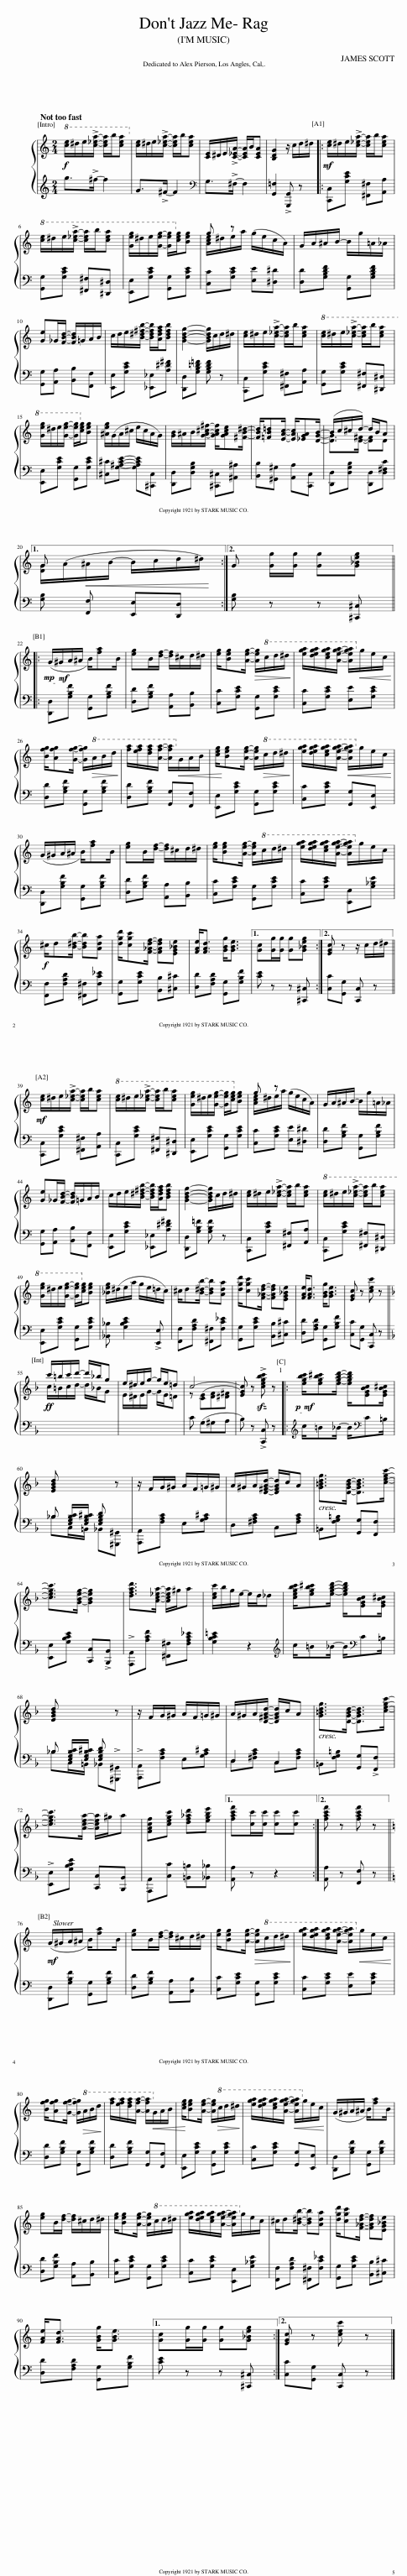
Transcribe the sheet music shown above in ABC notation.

X:1
%%score { ( 1 3 ) | ( 2 4 ) }
L:1/8
Q:1/4=90
M:2/4
I:linebreak $
K:C
V:1 treble
V:3 treble
V:2 treble
V:4 treble
V:1
!f!!8va(! [c'e']/^d'/e'/!>![c'_e'a']/- [c'e'a']/b'/[c'e'a']!8va)! | [ce]/^d/e/!>![c_ea]/- [cea]/b/[cea] | [CE]/^D/E/!>![C_EA]/- [CEA]/B/[CEA] | [B,DG]2 z/ c/d/^d/ |:!mf! [ce]/^d/e/!>![c_ea]/- [cea]/b/[cea] |$ %5
!8va(! [c'e']/^d'/e'/!>![c'_e'a']/- [c'e'a']/b'/[c'e'a'] | [ge'g']/^d'/e'/[ge'g']/- [ge'g']/!8va)![ceg]/[Beg] | [Ace]/^d/e/a/ (g/e/c/A/) | G/A/^A/B/- B/g/=A/_A/ |$ [Ge]_G/[FBd]/- [FBd]/=G/A/B/ | %10
 c/d/e/[B^d^fb]/- [Bdfb]/[Adfa]/[Bdfb] | [GBdg]2- [GBdg]/c/d/^d/ | [ce]/^d/e/!>![c_ea]/- [cea]/b/[cea] |!8va(! [c'e']/^d'/e'/!>![c'_e'a']/- [c'e'a']/b'/[c'e'a'] |$ [ge'g']/^d'/e'/[ge'g']/- [ge'g']/!8va)![ceg]/[Beg] | %15
 [^Aeg]/(G/A/^c/ e/c/A/G/) | [GB]/^A/B/[GA^c^f]/- [GAcf]/[GAce][^FB^d]/- | [FBd]/[=FB=d][EAc]/- [EAc]/[_EGA][DGB]/- | (B/c/^c/d/-) d/B/A |1$ [DG]/(A/!<(!^A/B/- B/c/d/^d/)!<)! :|2 %20
 G [Gg]/[Gg]/ [Gg][G_Beg] |:$!mp!!mf! (G/^G/A/^A/ B/)[fa]B/ | [eg]B/[df]/- [df]/^c/d/^d/ | [eg]/[Beg][Aeg]/-!>(! [Aeg]/!8va(!c'/d'/^d'/!>)! | [e'g'a']/[d'e'g'a']/[c'e'g'a']/[ae'g'a']/- [ae'g'a']/!8va)!!<(!g/e/c/!<)! |$ %25
 [Bfg]/[Afg][Gfg]/- [Gfg]/!>(!!8va(!a/b/d'/!>)! | [f'a']/[e'f'a']/[d'f'a']/[af'a']/- [af'a']/!8va)!!<(!G/A/B/ | [ceg]/!<)![Beg][Aeg]/- [Aeg]/!8va(!!>(!c'/d'/^d'/!>)! | [e'g'a']/[d'e'g'a']/[c'e'g'a']/[ae'g'a']/-!<(! [ae'g'a']/!8va)!g/e/c/!<)! |$ (G/^G/A/^A/ B/)[fa]B/ | %30
 [eg]B/[df]/- [df]/^c/d/^d/ | [eg]/[Beg][Aeg]/- [Aeg]/!8va(!c'/d'/^d'/ | [e'g'a']/[d'e'g'a']/[c'e'g'a']/[ae'g'a']/- [ae'g'a']/!8va)!g/e/c/ |$!f! ^c/d[B^db]/- [Bdb][Ada] | [dgd']/[cgc'][F_Adf]/- [FAdf][EG_Be] | %35
 [FAe]<[FAd] [GBg]<[GBe] |1 [Gc][Gg]/[Gg]/ [Gg][G_Beg] :|2 [EGc] z z/ c/d/^d/ ||$!mf! [ce]/^d/e/!>![c_ea]/- [cea]/b/[cea] |!8va(! [c'e']/^d'/e'/!>![c'_e'a']/- [c'e'a']/b'/[c'e'a'] | %40
 [ge'g']/^d'/e'/[ge'g']/- [ge'g']/!8va)![ceg]/[Beg] | [Ace]/^d/e/a/ (g/e/c/A/) | G/A/^A/B/- B/g/=A/_A/ |$ [Ge]_G/[FBd]/- [FBd]/=G/A/B/ | c/d/e/[B^d^fb]/- [Bdfb]/[Adfa]/[Bdfb] | %45
 [GBdg]2- [GBdg]/c/d/^d/ | [ce]/^d/e/!>![c_ea]/- [cea]/b/[cea] |!8va(! [c'e']/^d'/e'/!>![c'_e'a']/- [c'e'a']/b'/[c'e'a'] |$ [ge'g']/^d'/e'/[ge'g']/- [ge'g']/!8va)![ceg]/[Beg] | [_Beg]/(^d/e/a/ g/e/=d/c/) | %50
 ^c/d[B^db]/- [Bdb][Ada] | [dgd']/[cgc'][F_Adf]/- [FAdf][EG_Be] | [FAe]<[FAd] [GBg]<[GBe] | [EGc] z [cec'] z ||$[K:F]!ff! c'/=b/c'/d'/- d'/_b/g | %55
 e/^d/e/g/- g/e/=d | c4- | [EGc] z!sfz! !>![cegbc'] z |:!p!!mf! [egbc']/[egb^c'][egbd']/- [egbd']/[EGBc][EGB^c]/ |$ [EGBd] x2 z | %60
 z/ F/G/^G/ A/F/=G/^G/ | A/^G/A/[D^FAd]/- [DFAd]/c/A | [G=Bdg]>[DGBd]- [DGBd]>[cegc']- |$ [cegc']>[GBeg]- [GBeg]2 | [dfad']>[Ac_ea]- [Acea]/^g/a | %65
 [cec']/b/g/e/- e/d/_d | [cegbc']/[egb^c'][egbd']/- [egbd']/[EGBc][EGB^c]/ |$ [EGBd] x2 z | z/ F/G/^G/ A/F/=G/^G/ | A/^G/A/[D^FAd]/- [DFAd]/c/A | %70
 [G=Bdg]>[DGBd]- [DGBd]>[cegc']- |$ [cegc']>[Acea]- [Acea]/^g/a | [FAcf][cegc'] [df_ad'][egbe'] |1 [fac'f'][cc']/[cc']/ [cc'][cc'] :|2 [fac'f'] z [fac'f'] z |:$ %75
[K:C]!mf![Q:1/4=85] (G/^G/A/^A/ B/)[fa]B/ | [eg]B/[df]/- [df]/^c/d/^d/ | [eg]/[Beg][Aeg]/-!>(! [Aeg]/!8va(!c'/d'/^d'/!>)! | [e'g'a']/[d'e'g'a']/[c'e'g'a']/[ae'g'a']/- [ae'g'a']/!8va)!!<(!g/e/c/!<)! |$ [Bfg]/[Afg][Gfg]/- [Gfg]/!>(!!8va(!a/b/d'/!>)! | %80
 [f'a']/[e'f'a']/[d'f'a']/[af'a']/- [af'a']/!8va)!!<(!G/A/B/ | [ceg]/!<)![Beg][Aeg]/- [Aeg]/!>(!!8va(!c'/d'/^d'/!>)! | [e'g'a']/[d'e'g'a']/[c'e'g'a']/[ae'g'a']/-!<(! [ae'g'a']/!8va)!g/e/c/!<)! | (G/^G/A/^A/ B/)[fa]B/ |$ [eg]B/[df]/- [df]/^c/d/^d/ | %85
 [eg]/[Beg][Aeg]/- [Aeg]/!8va(!c'/d'/^d'/ | [e'g'a']/[d'e'g'a']/[c'e'g'a']/[ae'g'a']/- [ae'g'a']/!8va)!g/e/c/ | ^c/d[B^db]/- [Bdb][Ada] | [dgd']/[cgc'][F_Adf]/- [FAdf][EG_Be] |$ [FAe]<[FAd] [GBg]<[GBe] |1 %90
 [Gc][Gg]/[Gg]/ [Gg][G_Beg] :|2 [EGc] z [cec'] z |] %92
V:2
 g>!>!^f- f2 | G>!>!^F- F2 |[K:bass] G,>!>!^F,- F,2 | [G,,=F,]2 !>![G,,,G,,] z |: [C,,C,][G,CE] [^F,,^F,][A,,A,] |$ %5
 [G,,G,][G,CE] [^F,,^F,][^D,,^D,] | [E,,E,][G,CE] [G,,G,][G,CE] | [C,C][G,CE] [E,E][^D,^D] | [D,D][G,B,DF] [G,,G,][G,B,DF] |$ [G,,G,][A,,A,] [B,,B,][F,,F,] | %10
 [E,,E,][G,CE] [_E,,_E,][A,^D^F] | [D,,D,][G,B,=D=F] [G,B,DF] z | [C,,C,][G,CE] [^F,,^F,][A,,A,] | [G,,G,][G,CE] [^F,,^F,][^D,,^D,] |$ [E,,E,][G,CE] [G,,G,][G,CE] | %15
 [^C,^C][G,^A,CE]- [G,A,CE][^C,,C,] | [D,,D,][D,G,B,] [^C,,^C,][^A,,^A,] | [B,,B,][^G,,^G,] [A,,A,][C,,C,] | [D,,D,][D,G,B,] [D,,D,][D,^F,C] |1$ [G,B,] [F,,F,] [E,,E,][D,,D,] :|2 %20
 [G,B,] z z [^C,,^C,] |:$ [D,,D,][G,B,F] [G,,G,][G,B,F] | [D,D][G,B,F] [A,,A,][B,,B,] | [C,C][G,CE] [G,,G,][G,CE] | [C,C][G,CE] [E,E][G,CE] |$ %25
 [D,D][G,B,F] [G,,G,][G,B,F] | [D,D][G,B,F] [G,,G,][F,,F,] | [E,,E,][G,CE] [G,,G,][G,CE] | [C,C][G,CE] [G,,G,][E,,E,] |$ [D,,D,][G,B,F] [G,,G,][G,B,F] | %30
 [D,D][G,B,F] [A,,A,][B,,B,] | [C,C][G,CE] [G,,G,][G,CE] | [C,C][G,CE] [E,,E,][G,_B,E] |$ [F,,F,][F,A,D] [^F,,^F,][F,C_E] | [G,,G,][G,CE] [B,,B,][^C,^C] | %35
 [D,D][F,A,D] [G,,G,][G,B,F] |1 [CE] z z [^C,,^C,] :|2 [C,C][G,,G,] [C,,C,] z ||$ [C,,C,][G,CE] [^F,,^F,][A,,A,] | [C,,C,][G,CE] [^F,,^F,][^D,,^D,] | %40
 [E,,E,][G,CE] [G,,G,][G,CE] | [C,C][G,CE] [E,E][^D,^D] | [D,D][G,B,F] [G,,G,][G,B,F] |$ [G,,G,][A,,A,] [B,,B,][F,,F,] | [E,,E,][G,CE] [_E,,_E,][A,^D^F] | %45
 [D,,D,][G,B,=F] [G,B,F] z | [C,,C,][G,CE] [^F,,^F,][A,,A,] | [C,,C,][G,CE] [^F,,^F,][^D,,^D,] |$ [E,,E,][G,CE] [G,,G,][G,CE] | [_B,,_B,] [G,B,CE]2 !>![E,,E,] | %50
 [F,,F,][F,A,D] [^F,,^F,][F,C_E] | [G,,G,][G,CE] [B,,B,][^C,^C] | [D,D][F,A,D] [G,,G,][G,B,F] | [C,C][G,,G,] [C,,C,] z ||$[K:F] x4 | %55
 x4 | C (G,^G,A, | B,) z !>![C,,C,] z |:[K:treble] c/=B_B/- B/[K:bass]C=B,/ |$ _B,C,/=B,,/ _B,,[^G,,,^G,,] | %60
 [A,,,A,,][F,A,C] E,[G,A,^C] | D,[^F,A,C] C,[F,A,C] | =B,,[F,G,=B,] [G,,G,][F,,F,] |$ [E,,E,][G,B,CE] [C,,C,]!>![B,,,B,,] | !>![A,,,A,,][A,CF] [^F,,^F,][F,A,C_E] | %65
 [G,B,C=E]2 z2 |[K:treble] c/=B_B/- B/[K:bass]C=B,/ |$ _B,C,/=B,,/ _B,,!>![^G,,,^G,,] | !>![A,,,A,,][F,A,C] E,[G,A,^C] | D,[^F,A,C] C,[F,A,C] | %70
 =B,,[F,G,=B,] [G,,G,]!>![F,,F,] |$ !>![E,,E,][G,B,CE] [C,,C,][B,,,B,,] | [A,,,A,,][C,C] [=B,,=B,][_B,,_B,] |1 [A,,A,] z z2 :|2 [A,,A,] z [F,,F,] z |:$ %75
[K:C] [D,,D,][G,B,F] [G,,G,][G,B,F] | [D,D][G,B,F] [A,,A,][B,,B,] | [C,C][G,CE] [G,,G,][G,CE] | [C,C][G,CE] [E,E][G,CE] |$ [D,D][G,B,F] [G,,G,][G,B,F] | %80
 [D,D][G,B,F] [G,,G,][F,,F,] | [E,,E,][G,CE] [G,,G,][G,CE] | [C,C][G,CE] [G,,G,][E,,E,] | [D,,D,][G,B,F] [G,,G,][G,B,F] |$ [D,D][G,B,F] [A,,A,][B,,B,] | %85
 [C,C][G,CE] [G,,G,][G,CE] | [C,C][G,CE] [E,,E,][G,_B,E] | [F,,F,][F,A,D] [^F,,^F,][F,C_E] | [G,,G,][G,CE] [B,,B,][^C,^C] |$ [D,D][F,A,D] [G,,G,][G,B,F] |1 %90
 [CE] z z [^C,,^C,] :|2 [C,C][G,,G,] [C,,C,] z |] %92
V:3
!8va(! x4!8va)! | x4 | x4 | x4 |: x4 |$ %5
!8va(! x4 | x5/2!8va)! x3/2 | g z x2 | x4 |$ x4 | %10
 x4 | x4 | x4 |!8va(! x4 |$ x5/2!8va)! x3/2 | %15
 x4 | x4 | x4 | [DG]>[D^F]- [DF]D |1$ G x3 :|2 %20
 x4 |:$ x4 | x4 | x5/2!8va(! x3/2 | x5/2!8va)! x3/2 |$ %25
 x5/2!8va(! x3/2 | x5/2!8va)! x3/2 | x5/2!8va(! x3/2 | x5/2!8va)! x3/2 |$ x4 | %30
 x4 | x5/2!8va(! x3/2 | x5/2!8va)! x3/2 |$ x4 | x4 | %35
 x4 |1 x4 :|2 x4 ||$ x4 |!8va(! x4 | %40
 x5/2!8va)! x3/2 | g z x2 | x4 |$ x4 | x4 | %45
 x4 | x4 |!8va(! x4 |$ x5/2!8va)! x3/2 | x4 | %50
 x4 | x4 | x4 | x4 ||$[K:F] c/=B/c/d/- d/_B/G | %55
 E/^D/E/G/- G/E/=D | z [CE][DF][^D^F] | x4 |: x4 |$ x4 | %60
 x4 | x4 | x4 |$ x4 | x4 | %65
 x4 | x4 |$ x4 | x4 | x4 | %70
 x4 |$ x4 | x4 |1 x4 :|2 x4 |:$ %75
[K:C] x4 | x4 | x5/2!8va(! x3/2 | x5/2!8va)! x3/2 |$ x5/2!8va(! x3/2 | %80
 x5/2!8va)! x3/2 | x5/2!8va(! x3/2 | x5/2!8va)! x3/2 | x4 |$ x4 | %85
 x5/2!8va(! x3/2 | x5/2!8va)! x3/2 | x4 | x4 |$ x4 |1 %90
 x4 :|2 x4 |] %92
V:4
 x4 | x4 |[K:bass] x4 | x4 |: x4 |$ %5
 x4 | x4 | x4 | x4 |$ x4 | %10
 x4 | x4 | x4 | x4 |$ x4 | %15
 x4 | x4 | x4 | x4 |1$ x4 :|2 %20
 x4 |:$ x4 | x4 | x4 | x4 |$ %25
 x4 | x4 | x4 | x4 |$ x4 | %30
 x4 | x4 | x4 |$ x4 | x4 | %35
 x4 |1 x4 :|2 x4 ||$ x4 | x4 | %40
 x4 | x4 | x4 |$ x4 | x4 | %45
 x4 | x4 | x4 |$ x4 | x4 | %50
 x4 | x4 | x4 | x4 ||$[K:F] x4 | %55
 x4 | x4 | x4 |:[K:treble] x5/2[K:bass] x3/2 |$ _B, [E,G,B,C]/[E,G,B,^C]/ [E,G,B,D] x | %60
 x4 | x4 | x4 |$ x4 | x4 | %65
 x4 |[K:treble] x5/2[K:bass] x3/2 |$ _B, [E,G,B,C]/[E,G,B,^C]/ [E,G,B,D] x | x4 | D,2 C,2 | %70
 x4 |$ x4 | x4 |1 x4 :|2 x4 |:$ %75
[K:C] x4 | x4 | x4 | x4 |$ x4 | %80
 x4 | x4 | x4 | x4 |$ x4 | %85
 x4 | x4 | x4 | x4 |$ x4 |1 %90
 x4 :|2 x4 |] %92
